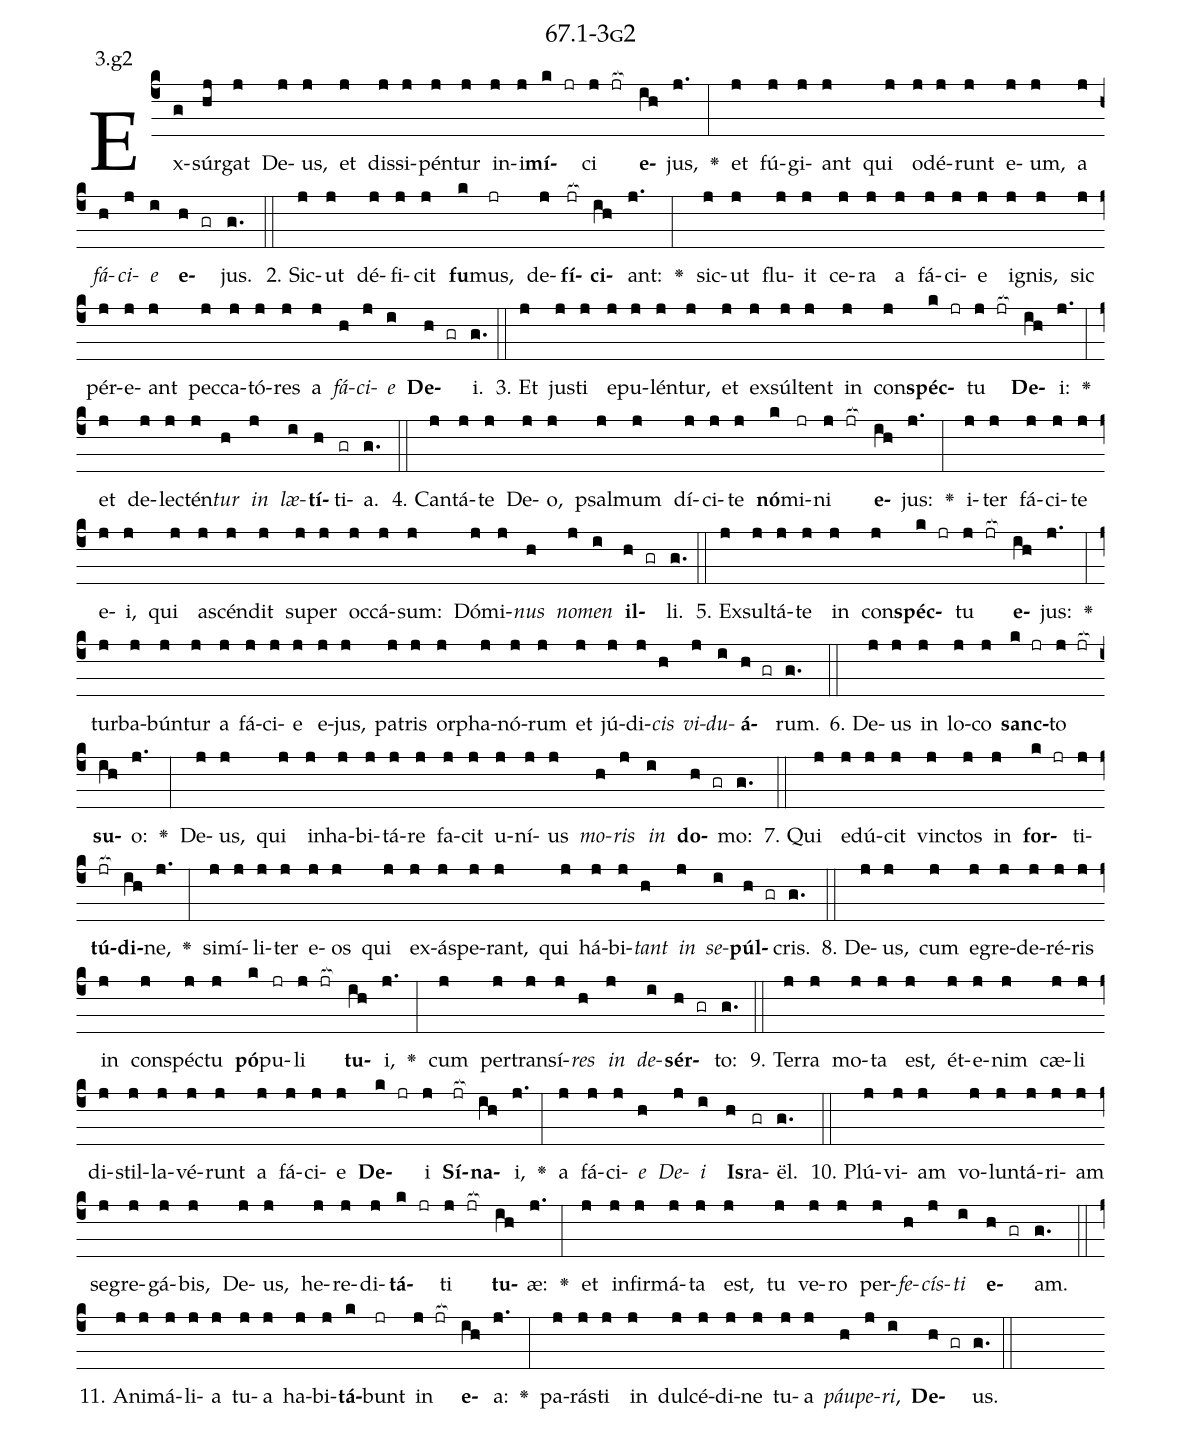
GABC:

name: 67.1-3g2;
annotation: 3.g2;
%%
(c4)Ex(g)súr(hj)gat(j) De(j)us,(j) et(j) dis(j)si(j)pén(j)tur(j) in(j)i(j)<b>mí</b>(k jr)ci(j jr[ocb:1{]) <b>e</b>(ih[ocb:0}])jus,(j.) <v>\greheightstar</v>(:) et(j) fú(j)gi(j)ant(j) qui(j) o(j)dé(j)runt(j) e(j)um,(j) a(j) <i>fá</i>(h)<i>ci</i>(j)<i>e</i>(i) <b>e</b>(h gr)jus.(g.) (::)
2. Sic(j)ut(j) dé(j)fi(j)cit(j) <b>fu</b>(k)mus,(jr) de(j)<b>fí</b>(jr[ocb:1{])<b>ci</b>(ih[ocb:0}])ant:(j.) <v>\greheightstar</v>(:) sic(j)ut(j) flu(j)it(j) ce(j)ra(j) a(j) fá(j)ci(j)e(j) i(j)gnis,(j) sic(j) pér(j)e(j)ant(j) pec(j)ca(j)tó(j)res(j) a(j) <i>fá</i>(h)<i>ci</i>(j)<i>e</i>(i) <b>De</b>(h gr)i.(g.) (::)
3. Et(j) jus(j)ti(j) e(j)pu(j)lén(j)tur,(j) et(j) ex(j)súl(j)tent(j) in(j) con(j)<b>spéc</b>(k jr)tu(j jr[ocb:1{]) <b>De</b>(ih[ocb:0}])i:(j.) <v>\greheightstar</v>(:) et(j) de(j)lec(j)tén(j)<i>tur</i>(h) <i>in</i>(j) <i>læ</i>(i)<b>tí</b>(h)ti(gr)a.(g.) (::)
4. Can(j)tá(j)te(j) De(j)o,(j) psal(j)mum(j) dí(j)ci(j)te(j) <b>nó</b>(k)mi(jr)ni(j jr[ocb:1{]) <b>e</b>(ih[ocb:0}])jus:(j.) <v>\greheightstar</v>(:) i(j)ter(j) fá(j)ci(j)te(j) e(j)i,(j) qui(j) a(j)scén(j)dit(j) su(j)per(j) oc(j)cá(j)sum:(j) Dó(j)mi(j)<i>nus</i>(h) <i>no</i>(j)<i>men</i>(i) <b>il</b>(h gr)li.(g.) (::)
5. Ex(j)sul(j)tá(j)te(j) in(j) con(j)<b>spéc</b>(k jr)tu(j jr[ocb:1{]) <b>e</b>(ih[ocb:0}])jus:(j.) <v>\greheightstar</v>(:) tur(j)ba(j)bún(j)tur(j) a(j) fá(j)ci(j)e(j) e(j)jus,(j) pa(j)tris(j) or(j)pha(j)nó(j)rum(j) et(j) jú(j)di(j)<i>cis</i>(h) <i>vi</i>(j)<i>du</i>(i)<b>á</b>(h gr)rum.(g.) (::)
6. De(j)us(j) in(j) lo(j)co(j) <b>sanc</b>(k jr)to(j jr[ocb:1{]) <b>su</b>(ih[ocb:0}])o:(j.) <v>\greheightstar</v>(:) De(j)us,(j) qui(j) in(j)ha(j)bi(j)tá(j)re(j) fa(j)cit(j) u(j)ní(j)us(j) <i>mo</i>(h)<i>ris</i>(j) <i>in</i>(i) <b>do</b>(h gr)mo:(g.) (::)
7. Qui(j) e(j)dú(j)cit(j) vinc(j)tos(j) in(j) <b>for</b>(k jr)ti(j)<b>tú</b>(jr[ocb:1{])<b>di</b>(ih[ocb:0}])ne,(j.) <v>\greheightstar</v>(:) si(j)mí(j)li(j)ter(j) e(j)os(j) qui(j) ex(j)ás(j)pe(j)rant,(j) qui(j) há(j)bi(j)<i>tant</i>(h) <i>in</i>(j) <i>se</i>(i)<b>púl</b>(h gr)cris.(g.) (::)
8. De(j)us,(j) cum(j) e(j)gre(j)de(j)ré(j)ris(j) in(j) con(j)spéc(j)tu(j) <b>pó</b>(k)pu(jr)li(j jr[ocb:1{]) <b>tu</b>(ih[ocb:0}])i,(j.) <v>\greheightstar</v>(:) cum(j) per(j)trans(j)í(j)<i>res</i>(h) <i>in</i>(j) <i>de</i>(i)<b>sér</b>(h gr)to:(g.) (::)
9. Ter(j)ra(j) mo(j)ta(j) est,(j) ét(j)e(j)nim(j) cæ(j)li(j) di(j)stil(j)la(j)vé(j)runt(j) a(j) fá(j)ci(j)e(j) <b>De</b>(k jr)i(j) <b>Sí</b>(jr[ocb:1{])<b>na</b>(ih[ocb:0}])i,(j.) <v>\greheightstar</v>(:) a(j) fá(j)ci(j)<i>e</i>(h) <i>De</i>(j)<i>i</i>(i) <b>Is</b>(h)ra(gr)ël.(g.) (::)
10. Plú(j)vi(j)am(j) vo(j)lun(j)tá(j)ri(j)am(j) se(j)gre(j)gá(j)bis,(j) De(j)us,(j) he(j)re(j)di(j)<b>tá</b>(k jr)ti(j jr[ocb:1{]) <b>tu</b>(ih[ocb:0}])æ:(j.) <v>\greheightstar</v>(:) et(j) in(j)fir(j)má(j)ta(j) est,(j) tu(j) ve(j)ro(j) per(j)<i>fe</i>(h)<i>cís</i>(j)<i>ti</i>(i) <b>e</b>(h gr)am.(g.) (::)
11. A(j)ni(j)má(j)li(j)a(j) tu(j)a(j) ha(j)bi(j)<b>tá</b>(k)bunt(jr) in(j jr[ocb:1{]) <b>e</b>(ih[ocb:0}])a:(j.) <v>\greheightstar</v>(:) pa(j)rás(j)ti(j) in(j) dul(j)cé(j)di(j)ne(j) tu(j)a(j) <i>páu</i>(h)<i>pe</i>(j)<i>ri</i>,(i) <b>De</b>(h gr)us.(g.) (::)
